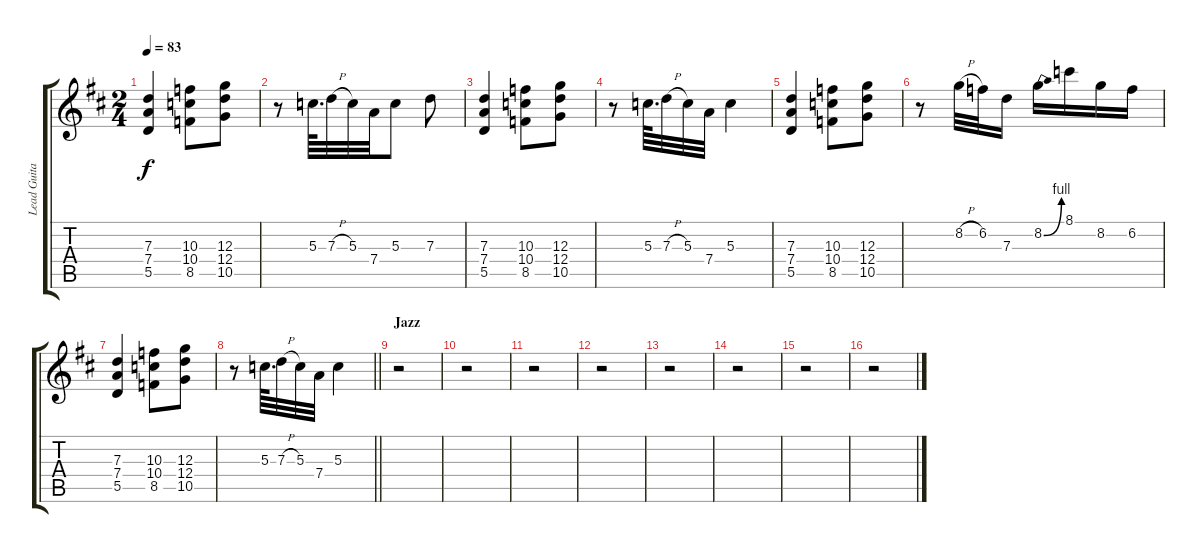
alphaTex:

\track ("Lead Guitar" "Lead Guita") {instrument overdrivenguitar}
\staff {score tabs}
\tuning (E4 B3 G3 D3 A2 E2) {hide}
\ts (2 4)
\tempo 83
\clef g2
\ks d
(7.3 7.4 5.5).4{dy f instrument overdrivenguitar} (10.3 10.4 8.5).8 (12.3 12.4 10.5).8 |
r.8 5.3.64{d} 7.3{h}.32 5.3.32 7.4.32 5.3.8 7.3.8 |
(7.3 7.4 5.5).4 (10.3 10.4 8.5).8 (12.3 12.4 10.5).8 |
r.8 5.3.64{d} 7.3{h}.32 5.3.32 7.4.32 5.3.4 |
(7.3 7.4 5.5).4 (10.3 10.4 8.5).8 (12.3 12.4 10.5).8 |
r.8 8.2{h}.32 6.2.32 7.3.16 8.2{be (bend 0 0 60 4)}.16 8.1.16 8.2.16 6.2.16 |
(7.3 7.4 5.5).4 (10.3 10.4 8.5).8 (12.3 12.4 10.5).8 |
\barLineRight lightlight
r.8 5.3.64{d} 7.3{h}.32 5.3.32 7.4.32 5.3.4 |
\section ("" "Jazz")
r.2 |
r.2 |
r.2 |
r.2 |
r.2 |
r.2 |
r.2 |
r.2
